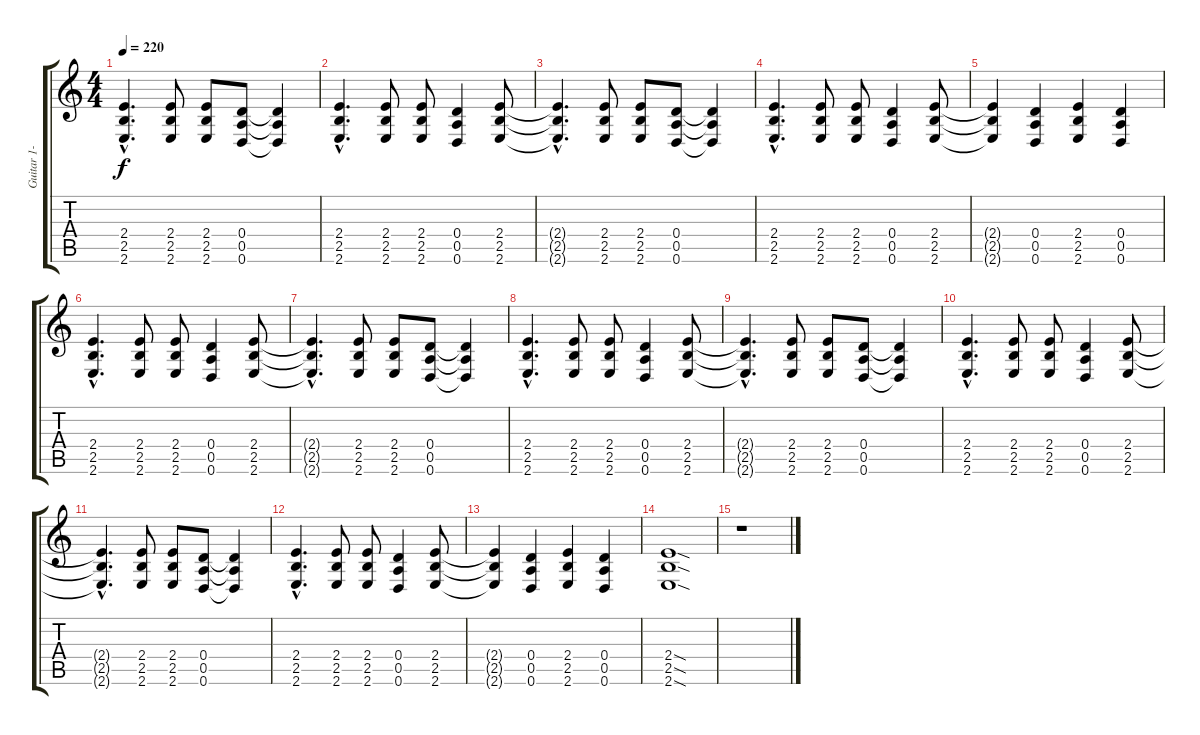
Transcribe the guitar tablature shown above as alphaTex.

\track ("Guitar 1- Quinn Allman-Dropped D" "Guitar 1- ") {instrument distortionguitar}
\staff {score tabs}
\tuning (E4 B3 G3 D3 A2 D2) {hide}
\ts (4 4)
\tempo 220
\clef g2
\ks c
(2.4{hac t} 2.5{hac t} 2.6{hac t}).4{d dy f} (2.4 2.5 2.6).8 (2.4 2.5 2.6).8 (0.4 0.5 0.6).8 (0.4{t} 0.5{t} 0.6{t}).4 |
(2.4{hac} 2.5{hac} 2.6{hac}).4{d} (2.4 2.5 2.6).8 (2.4 2.5 2.6).8 (0.4 0.5 0.6).4 (2.4 2.5 2.6).8 |
(2.4{hac t} 2.5{hac t} 2.6{hac t}).4{d} (2.4 2.5 2.6).8 (2.4 2.5 2.6).8 (0.4 0.5 0.6).8 (0.4{t} 0.5{t} 0.6{t}).4 |
(2.4{hac} 2.5{hac} 2.6{hac}).4{d} (2.4 2.5 2.6).8 (2.4 2.5 2.6).8 (0.4 0.5 0.6).4 (2.4 2.5 2.6).8 |
(2.4{t} 2.5{t} 2.6{t}).4 (0.4 0.5 0.6).4 (2.4 2.5 2.6).4 (0.4 0.5 0.6).4 |
(2.4{hac} 2.5{hac} 2.6{hac}).4{d} (2.4 2.5 2.6).8 (2.4 2.5 2.6).8 (0.4 0.5 0.6).4 (2.4 2.5 2.6).8 |
(2.4{hac t} 2.5{hac t} 2.6{hac t}).4{d} (2.4 2.5 2.6).8 (2.4 2.5 2.6).8 (0.4 0.5 0.6).8 (0.4{t} 0.5{t} 0.6{t}).4 |
(2.4{hac} 2.5{hac} 2.6{hac}).4{d} (2.4 2.5 2.6).8 (2.4 2.5 2.6).8 (0.4 0.5 0.6).4 (2.4 2.5 2.6).8 |
(2.4{hac t} 2.5{hac t} 2.6{hac t}).4{d} (2.4 2.5 2.6).8 (2.4 2.5 2.6).8 (0.4 0.5 0.6).8 (0.4{t} 0.5{t} 0.6{t}).4 |
(2.4{hac} 2.5{hac} 2.6{hac}).4{d} (2.4 2.5 2.6).8 (2.4 2.5 2.6).8 (0.4 0.5 0.6).4 (2.4 2.5 2.6).8 |
(2.4{hac t} 2.5{hac t} 2.6{hac t}).4{d} (2.4 2.5 2.6).8 (2.4 2.5 2.6).8 (0.4 0.5 0.6).8 (0.4{t} 0.5{t} 0.6{t}).4 |
(2.4{hac} 2.5{hac} 2.6{hac}).4{d} (2.4 2.5 2.6).8 (2.4 2.5 2.6).8 (0.4 0.5 0.6).4 (2.4 2.5 2.6).8 |
(2.4{t} 2.5{t} 2.6{t}).4 (0.4 0.5 0.6).4 (2.4 2.5 2.6).4 (0.4 0.5 0.6).4 |
(2.4{sod} 2.5{sod} 2.6{sod}).1 |
r.1
